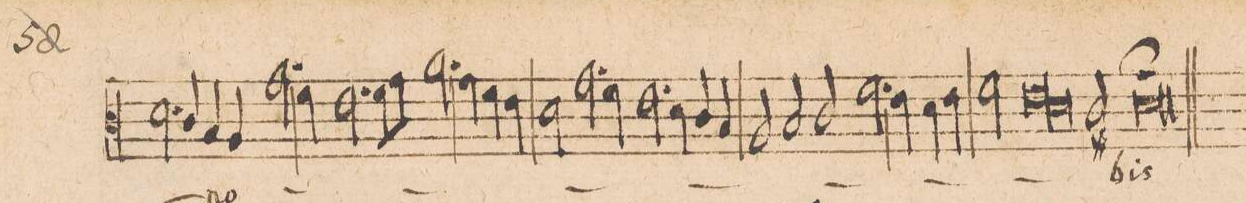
**kern	**text
*I"CANTVS.	*
*clefC3	*
*k[]	*
*met(c|)	*
*M2/1	*
2.d\	.
4c/	.
4B/	no-
4A/	.
2.g\	.
=14-	=14-
4f\	.
2.e\	.
8f\L	.
8g\J	.
2.a\	.
=15-	=15-
4g\	.
4f\	.
4e\	.
2d\	.
2.g\	.
=16-	=16-
4f\	.
2.e\	.
4d\	.
4c/	.
4B/	.
=17-	=17-
2A/	.
2B/	.
2c/	.
2.f\	.
=18-	=18-
4e\	.
4d\	.
4e\	.
2f\	.
*lig	*
1e\	.
=19-	=19-
1d\	.
*Xlig	*
2c#X/	.
=20-	=20-
0d\;l	-bis
=21||-	=21||-
*M2/1	*
*met(c|)	*
*-	*-
